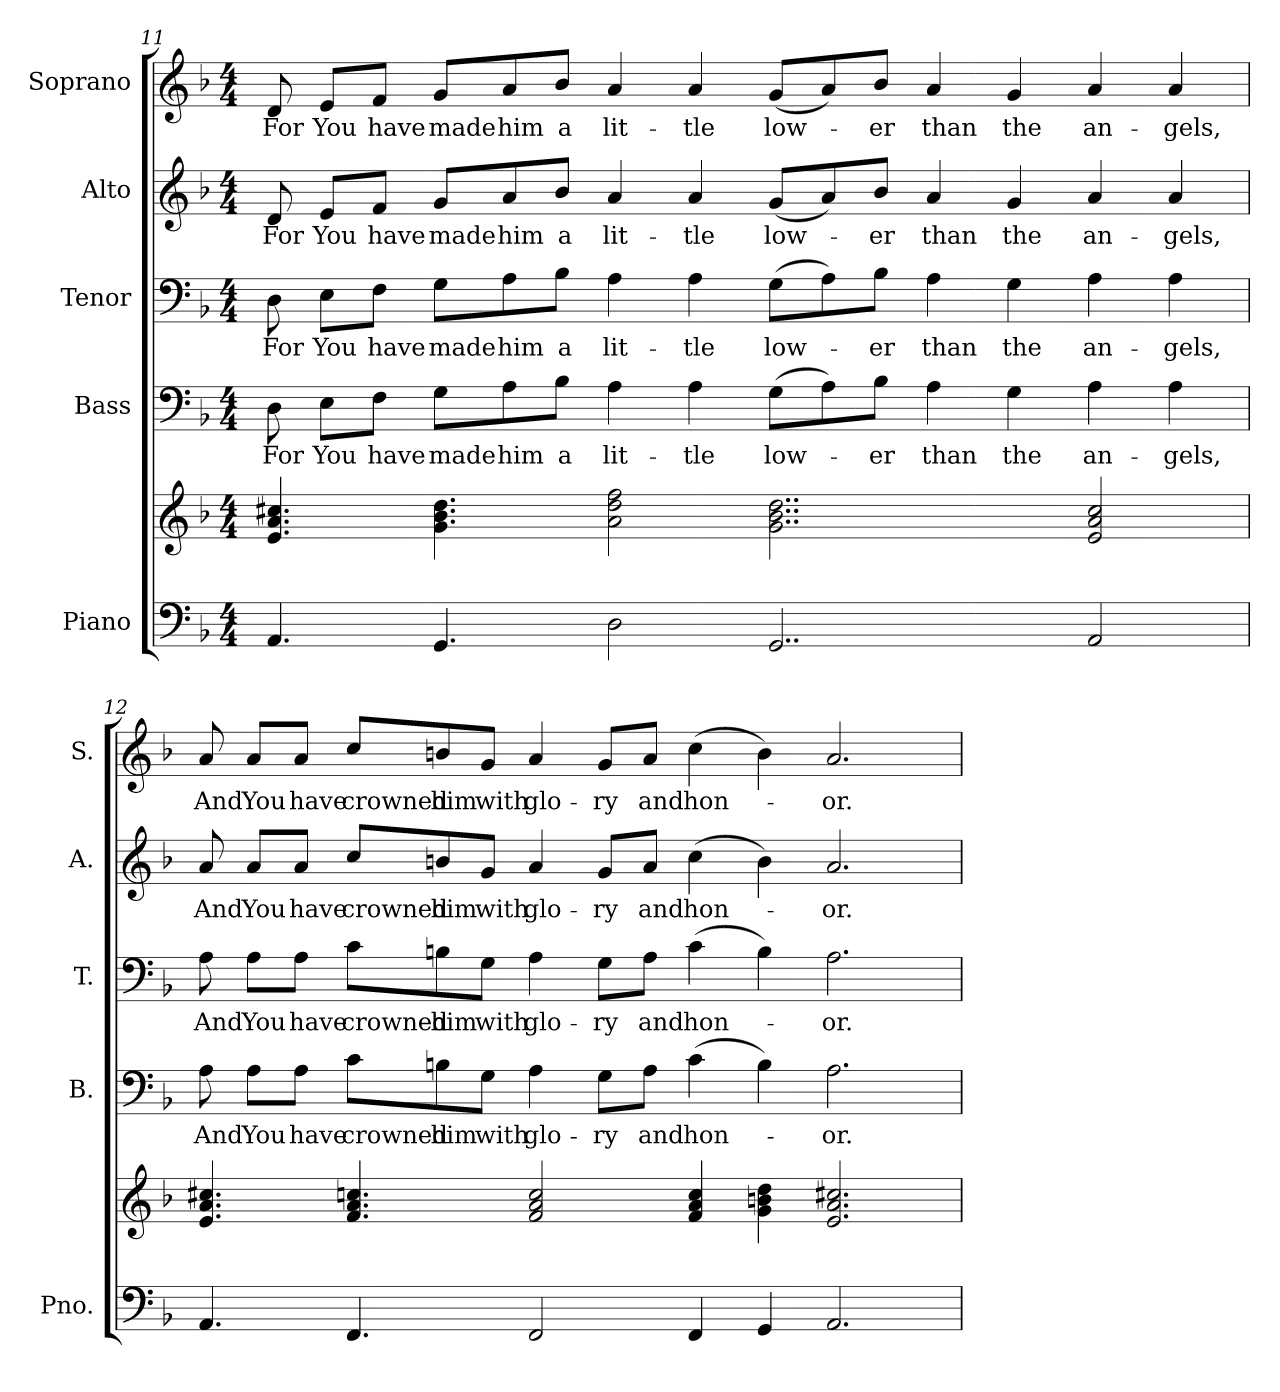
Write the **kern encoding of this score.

**kern	**kern	**kern	**text	**kern	**text	**kern	**text	**kern	**text
*part5	*part5	*part4	*part4	*part3	*part3	*part2	*part2	*part1	*part1
*staff6	*staff5	*staff4	*staff4	*staff3	*staff3	*staff2	*staff2	*staff1	*staff1
*I"Piano	*	*I"Bass	*	*I"Tenor	*	*I"Alto	*	*I"Soprano	*
*I'Pno.	*	*I'B.	*	*I'T.	*	*I'A.	*	*I'S.	*
!!LO:PB:g=z
*clefF4	*clefG2	*clefF4	*	*clefF4	*	*clefG2	*	*clefG2	*
*k[b-]	*k[b-]	*k[b-]	*	*k[b-]	*	*k[b-]	*	*k[b-]	*
*F:	*F:	*F:	*	*F:	*	*F:	*	*F:	*
*M4/4	*M4/4	*M4/4	*	*M4/4	*	*M4/4	*	*M4/4	*
=11	=11	=11	=11	=11	=11	=11	=11	=11	=11
!	!	!	!LO:LY:b:color=#000000	!	!	!	!	!	!
!	!	!	!	!	!LO:LY:b:color=#000000	!	!	!	!
!	!	!	!	!	!	!	!LO:LY:b:color=#000000	!	!
!	!	!	!	!	!	!	!	!	!LO:LY:b:color=#000000
4.AAi/	4.ei/ 4.ai 4.cc#Xi	8Di\	For	8Di\	For	8di/	For	8di/	For
!	!	!	!LO:LY:b:color=#000000	!	!	!	!	!	!
!	!	!	!	!	!LO:LY:b:color=#000000	!	!	!	!
!	!	!	!	!	!	!	!LO:LY:b:color=#000000	!	!
!	!	!	!	!	!	!	!	!	!LO:LY:b:color=#000000
.	.	8Ei\L	You	8Ei\L	You	8ei/L	You	8ei/L	You
!	!	!	!LO:LY:b:color=#000000	!	!	!	!	!	!
!	!	!	!	!	!LO:LY:b:color=#000000	!	!	!	!
!	!	!	!	!	!	!	!LO:LY:b:color=#000000	!	!
!	!	!	!	!	!	!	!	!	!LO:LY:b:color=#000000
.	.	8Fi\J	have	8Fi\J	have	8fi/J	have	8fi/J	have
!	!	!	!LO:LY:b:color=#000000	!	!	!	!	!	!
!	!	!	!	!	!LO:LY:b:color=#000000	!	!	!	!
!	!	!	!	!	!	!	!LO:LY:b:color=#000000	!	!
!	!	!	!	!	!	!	!	!	!LO:LY:b:color=#000000
4.GGi/	4.gi\ 4.b-i 4.ddi	8Gi\L	made	8Gi\L	made	8gi/L	made	8gi/L	made
!	!	!	!LO:LY:b:color=#000000	!	!	!	!	!	!
!	!	!	!	!	!LO:LY:b:color=#000000	!	!	!	!
!	!	!	!	!	!	!	!LO:LY:b:color=#000000	!	!
!	!	!	!	!	!	!	!	!	!LO:LY:b:color=#000000
.	.	8Ai\	him	8Ai\	him	8ai/	him	8ai/	him
!	!	!	!LO:LY:b:color=#000000	!	!	!	!	!	!
!	!	!	!	!	!LO:LY:b:color=#000000	!	!	!	!
!	!	!	!	!	!	!	!LO:LY:b:color=#000000	!	!
!	!	!	!	!	!	!	!	!	!LO:LY:b:color=#000000
.	.	8B-i\J	a	8B-i\J	a	8b-i/J	a	8b-i/J	a
!	!	!	!LO:LY:b:color=#000000	!	!	!	!	!	!
!	!	!	!	!	!LO:LY:b:color=#000000	!	!	!	!
!	!	!	!	!	!	!	!LO:LY:b:color=#000000	!	!
!	!	!	!	!	!	!	!	!	!LO:LY:b:color=#000000
2Di\	2ai\ 2ddi 2ffi	4Ai\	lit-	4Ai\	lit-	4ai/	lit-	4ai/	lit-
!	!	!	!LO:LY:b:color=#000000	!	!	!	!	!	!
!	!	!	!	!	!LO:LY:b:color=#000000	!	!	!	!
!	!	!	!	!	!	!	!LO:LY:b:color=#000000	!	!
!	!	!	!	!	!	!	!	!	!LO:LY:b:color=#000000
.	.	4Ai\	-tle	4Ai\	-tle	4ai/	-tle	4ai/	-tle
!	!	!	!LO:LY:b:color=#000000	!	!	!	!	!	!
!	!	!	!	!	!LO:LY:b:color=#000000	!	!	!	!
!	!	!	!	!	!	!	!LO:LY:b:color=#000000	!	!
!	!	!	!	!	!	!	!	!	!LO:LY:b:color=#000000
2..GGi/	2..gi\ 2..b-i 2..ddi	(8Gi\L	low-	(8Gi\L	low-	(8gi/L	low-	(8gi/L	low-
.	.	8Ai\)	.	8Ai\)	.	8ai/)	.	8ai/)	.
!	!	!	!LO:LY:b:color=#000000	!	!	!	!	!	!
!	!	!	!	!	!LO:LY:b:color=#000000	!	!	!	!
!	!	!	!	!	!	!	!LO:LY:b:color=#000000	!	!
!	!	!	!	!	!	!	!	!	!LO:LY:b:color=#000000
.	.	8B-i\J	-er	8B-i\J	-er	8b-i/J	-er	8b-i/J	-er
!	!	!	!LO:LY:b:color=#000000	!	!	!	!	!	!
!	!	!	!	!	!LO:LY:b:color=#000000	!	!	!	!
!	!	!	!	!	!	!	!LO:LY:b:color=#000000	!	!
!	!	!	!	!	!	!	!	!	!LO:LY:b:color=#000000
.	.	4Ai\	than	4Ai\	than	4ai/	than	4ai/	than
!	!	!	!LO:LY:b:color=#000000	!	!	!	!	!	!
!	!	!	!	!	!LO:LY:b:color=#000000	!	!	!	!
!	!	!	!	!	!	!	!LO:LY:b:color=#000000	!	!
!	!	!	!	!	!	!	!	!	!LO:LY:b:color=#000000
.	.	4Gi\	the	4Gi\	the	4gi/	the	4gi/	the
!	!	!	!LO:LY:b:color=#000000	!	!	!	!	!	!
!	!	!	!	!	!LO:LY:b:color=#000000	!	!	!	!
!	!	!	!	!	!	!	!LO:LY:b:color=#000000	!	!
!	!	!	!	!	!	!	!	!	!LO:LY:b:color=#000000
2AAi/	2ei/ 2ai 2cc#i	4Ai\	an-	4Ai\	an-	4ai/	an-	4ai/	an-
!	!	!	!LO:LY:b:color=#000000	!	!	!	!	!	!
!	!	!	!	!	!LO:LY:b:color=#000000	!	!	!	!
!	!	!	!	!	!	!	!LO:LY:b:color=#000000	!	!
!	!	!	!	!	!	!	!	!	!LO:LY:b:color=#000000
.	.	4Ai\	-gels,	4Ai\	-gels,	4ai/	-gels,	4ai/	-gels,
!!LO:PB:g=z
=12	=12	=12	=12	=12	=12	=12	=12	=12	=12
!	!	!	!LO:LY:b:color=#000000	!	!	!	!	!	!
!	!	!	!	!	!LO:LY:b:color=#000000	!	!	!	!
!	!	!	!	!	!	!	!LO:LY:b:color=#000000	!	!
!	!	!	!	!	!	!	!	!	!LO:LY:b:color=#000000
4.AAi/	4.ei/ 4.ai 4.cc#Xi	8Ai\	And	8Ai\	And	8ai/	And	8ai/	And
!	!	!	!LO:LY:b:color=#000000	!	!	!	!	!	!
!	!	!	!	!	!LO:LY:b:color=#000000	!	!	!	!
!	!	!	!	!	!	!	!LO:LY:b:color=#000000	!	!
!	!	!	!	!	!	!	!	!	!LO:LY:b:color=#000000
.	.	8Ai\L	You	8Ai\L	You	8ai/L	You	8ai/L	You
!	!	!	!LO:LY:b:color=#000000	!	!	!	!	!	!
!	!	!	!	!	!LO:LY:b:color=#000000	!	!	!	!
!	!	!	!	!	!	!	!LO:LY:b:color=#000000	!	!
!	!	!	!	!	!	!	!	!	!LO:LY:b:color=#000000
.	.	8Ai\J	have	8Ai\J	have	8ai/J	have	8ai/J	have
!	!	!	!LO:LY:b:color=#000000	!	!	!	!	!	!
!	!	!	!	!	!LO:LY:b:color=#000000	!	!	!	!
!	!	!	!	!	!	!	!LO:LY:b:color=#000000	!	!
!	!	!	!	!	!	!	!	!	!LO:LY:b:color=#000000
4.FFi/	4.fi/ 4.ai 4.ccni	8ci\L	crowned	8ci\L	crowned	8cci/L	crowned	8cci/L	crowned
!	!	!	!LO:LY:b:color=#000000	!	!	!	!	!	!
!	!	!	!	!	!LO:LY:b:color=#000000	!	!	!	!
!	!	!	!	!	!	!	!LO:LY:b:color=#000000	!	!
!	!	!	!	!	!	!	!	!	!LO:LY:b:color=#000000
.	.	8Bni\	him	8Bni\	him	8bni/	him	8bni/	him
!	!	!	!LO:LY:b:color=#000000	!	!	!	!	!	!
!	!	!	!	!	!LO:LY:b:color=#000000	!	!	!	!
!	!	!	!	!	!	!	!LO:LY:b:color=#000000	!	!
!	!	!	!	!	!	!	!	!	!LO:LY:b:color=#000000
.	.	8Gi\J	with	8Gi\J	with	8gi/J	with	8gi/J	with
!	!	!	!LO:LY:b:color=#000000	!	!	!	!	!	!
!	!	!	!	!	!LO:LY:b:color=#000000	!	!	!	!
!	!	!	!	!	!	!	!LO:LY:b:color=#000000	!	!
!	!	!	!	!	!	!	!	!	!LO:LY:b:color=#000000
2FFi/	2fi/ 2ai 2cci	4Ai\	glo-	4Ai\	glo-	4ai/	glo-	4ai/	glo-
!	!	!	!LO:LY:b:color=#000000	!	!	!	!	!	!
!	!	!	!	!	!LO:LY:b:color=#000000	!	!	!	!
!	!	!	!	!	!	!	!LO:LY:b:color=#000000	!	!
!	!	!	!	!	!	!	!	!	!LO:LY:b:color=#000000
.	.	8Gi\L	-ry	8Gi\L	-ry	8gi/L	-ry	8gi/L	-ry
!	!	!	!LO:LY:b:color=#000000	!	!	!	!	!	!
!	!	!	!	!	!LO:LY:b:color=#000000	!	!	!	!
!	!	!	!	!	!	!	!LO:LY:b:color=#000000	!	!
!	!	!	!	!	!	!	!	!	!LO:LY:b:color=#000000
.	.	8Ai\J	and	8Ai\J	and	8ai/J	and	8ai/J	and
!	!	!	!LO:LY:b:color=#000000	!	!	!	!	!	!
!	!	!	!	!	!LO:LY:b:color=#000000	!	!	!	!
!	!	!	!	!	!	!	!LO:LY:b:color=#000000	!	!
!	!	!	!	!	!	!	!	!	!LO:LY:b:color=#000000
4FFi/	4fi/ 4ai 4cci	(4ci\	hon-	(4ci\	hon-	(4cci\	hon-	(4cci\	hon-
4GGi/	4gi\ 4bni 4ddi	4Bi\)	.	4Bi\)	.	4bi\)	.	4bi\)	.
!	!	!	!LO:LY:b:color=#000000	!	!	!	!	!	!
!	!	!	!	!	!LO:LY:b:color=#000000	!	!	!	!
!	!	!	!	!	!	!	!LO:LY:b:color=#000000	!	!
!	!	!	!	!	!	!	!	!	!LO:LY:b:color=#000000
2.AAi/	2.ei/ 2.ai 2.cc#Xi	2.Ai\	-or.	2.Ai\	-or.	2.ai/	-or.	2.ai/	-or.
=	=	=	=	=	=	=	=	=	=
*-	*-	*-	*-	*-	*-	*-	*-	*-	*-
